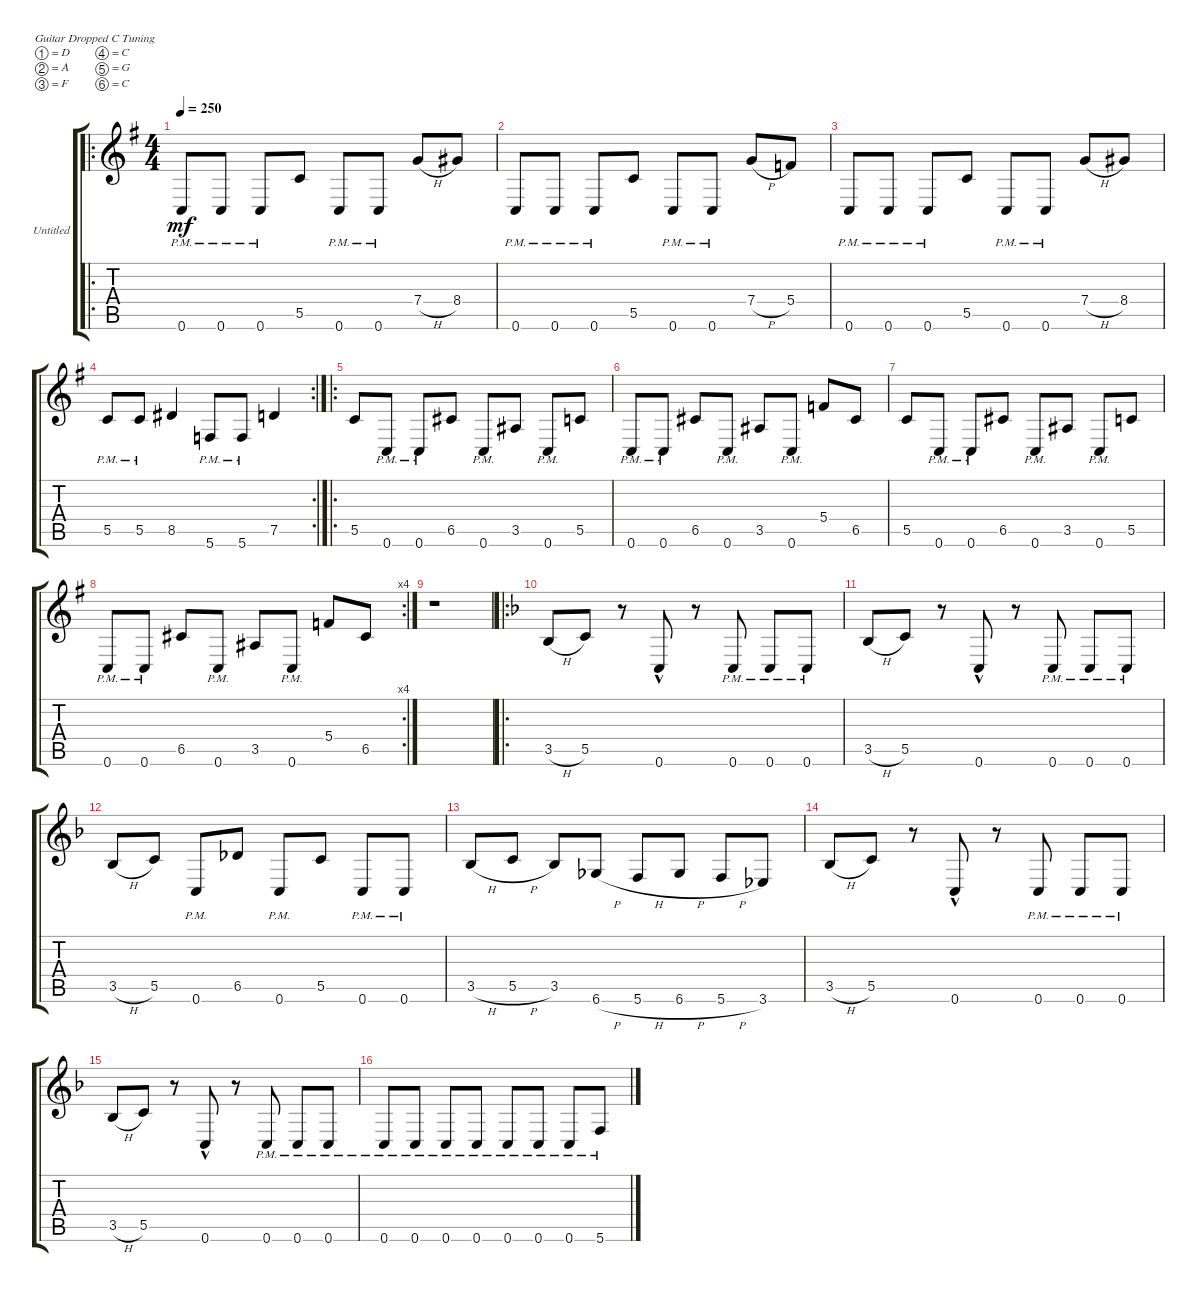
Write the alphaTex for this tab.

\bracketExtendMode groupsimilarinstruments
\firstSystemTrackNameOrientation horizontal
\otherSystemsTrackNameOrientation horizontal
\track ("Untitled" "Untitled") {instrument distortionguitar}
\staff {score tabs}
\tuning (D4 A3 F3 C3 G2 C2)
\ro
\ts (4 4)
\section ("" "")
\tempo 250
\clef g2
\ks g
0.6{pm}.8{dy mf instrument distortionguitar} 0.6{pm}.8 0.6{pm}.8 5.5.8 0.6{pm}.8 0.6{pm}.8 7.4{h}.8 8.4.8 |
0.6{pm}.8 0.6{pm}.8 0.6{pm}.8 5.5.8 0.6{pm}.8 0.6{pm}.8 7.4{h}.8 5.4.8 |
0.6{pm}.8 0.6{pm}.8 0.6{pm}.8 5.5.8 0.6{pm}.8 0.6{pm}.8 7.4{h}.8 8.4.8 |
\rc 2
5.5{pm}.8 5.5{pm}.8 8.5.4 5.6{pm}.8 5.6{pm}.8 7.5.4 |
\ro
\section ("" "")
5.5.8 0.6{pm}.8 0.6{pm}.8 6.5.8 0.6{pm}.8 3.5.8 0.6{pm}.8 5.5.8 |
0.6{pm}.8 0.6{pm}.8 6.5.8 0.6{pm}.8 3.5.8 0.6{pm}.8 5.4.8 6.5.8 |
5.5.8 0.6{pm}.8 0.6{pm}.8 6.5.8 0.6{pm}.8 3.5.8 0.6{pm}.8 5.5.8 |
\rc 4
0.6{pm}.8 0.6{pm}.8 6.5.8 0.6{pm}.8 3.5.8 0.6{pm}.8 5.4.8 6.5.8 |
r.1 |
\ro
\section ("" "")
\ks dminor
3.5{h}.8 5.5.8 r.8 0.6{hac}.8 r.8 0.6{pm}.8 0.6{pm}.8 0.6{pm}.8 |
3.5{h}.8 5.5.8 r.8 0.6{hac}.8 r.8 0.6{pm}.8 0.6{pm}.8 0.6{pm}.8 |
3.5{h}.8 5.5.8 0.6{pm}.8 6.5.8 0.6{pm}.8 5.5.8 0.6{pm}.8 0.6{pm}.8 |
3.5{h}.8 5.5{h}.8 3.5.8 6.6{h}.8 5.6{h}.8 6.6{h}.8 5.6{h}.8 3.6.8 |
3.5{h}.8 5.5.8 r.8 0.6{hac}.8 r.8 0.6{pm}.8 0.6{pm}.8 0.6{pm}.8 |
3.5{h}.8 5.5.8 r.8 0.6{hac}.8 r.8 0.6{pm}.8 0.6{pm}.8 0.6{pm}.8 |
0.6{pm}.8 0.6{pm}.8 0.6{pm}.8 0.6{pm}.8 0.6{pm}.8 0.6{pm}.8 0.6{pm}.8 5.6{h pm}.8
